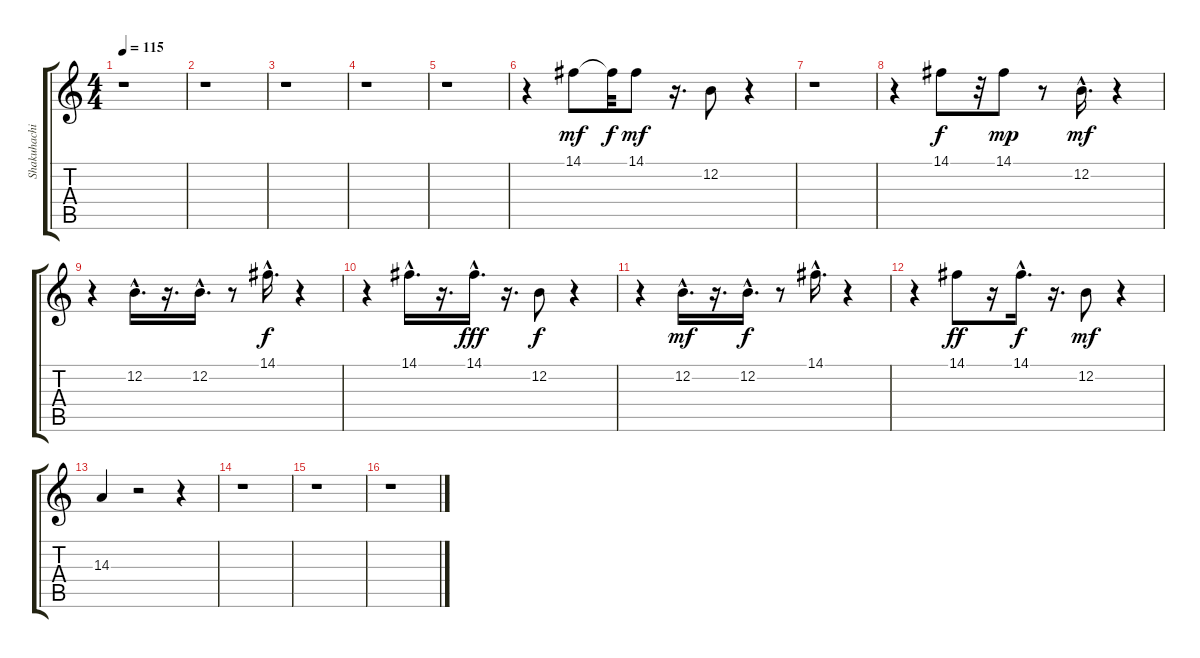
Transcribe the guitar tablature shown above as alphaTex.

\track ("Shakuhachi" "Shakuhachi") {instrument shakuhachi}
\staff {score tabs}
\tuning (E4 B3 G3 D3 A2 E2) {hide}
\ts (4 4)
\tempo 115
\clef g2
\ks c
r.1{dy mf} |
r.1 |
r.1 |
r.1 |
r.1 |
r.4 14.1.8 14.1{t}.32{dy f} 14.1.8{dy mf} r.16{d} 12.2.8 r.4 |
r.1 |
r.4 14.1.8{dy f} r.32 14.1.8{dy mp} r.8 12.2{hac}.16{d dy mf} r.4 |
r.4 12.2{hac}.16{d} r.16{d} 12.2{hac}.16{d} r.8 14.1{hac}.16{d dy f} r.4 |
r.4 14.1{hac}.16{d} r.16{d} 14.1{hac}.16{d dy fff} r.16{d} 12.2.8{dy f} r.4 |
r.4 12.2{hac}.16{d dy mf} r.16{d} 12.2{hac}.16{d dy f} r.8 14.1{hac}.16{d} r.4 |
r.4 14.1.8{dy ff} r.16 14.1{hac}.16{d dy f} r.16{d} 12.2.8{dy mf} r.4 |
14.3.4 r.2 r.4 |
r.1 |
r.1 |
r.1
